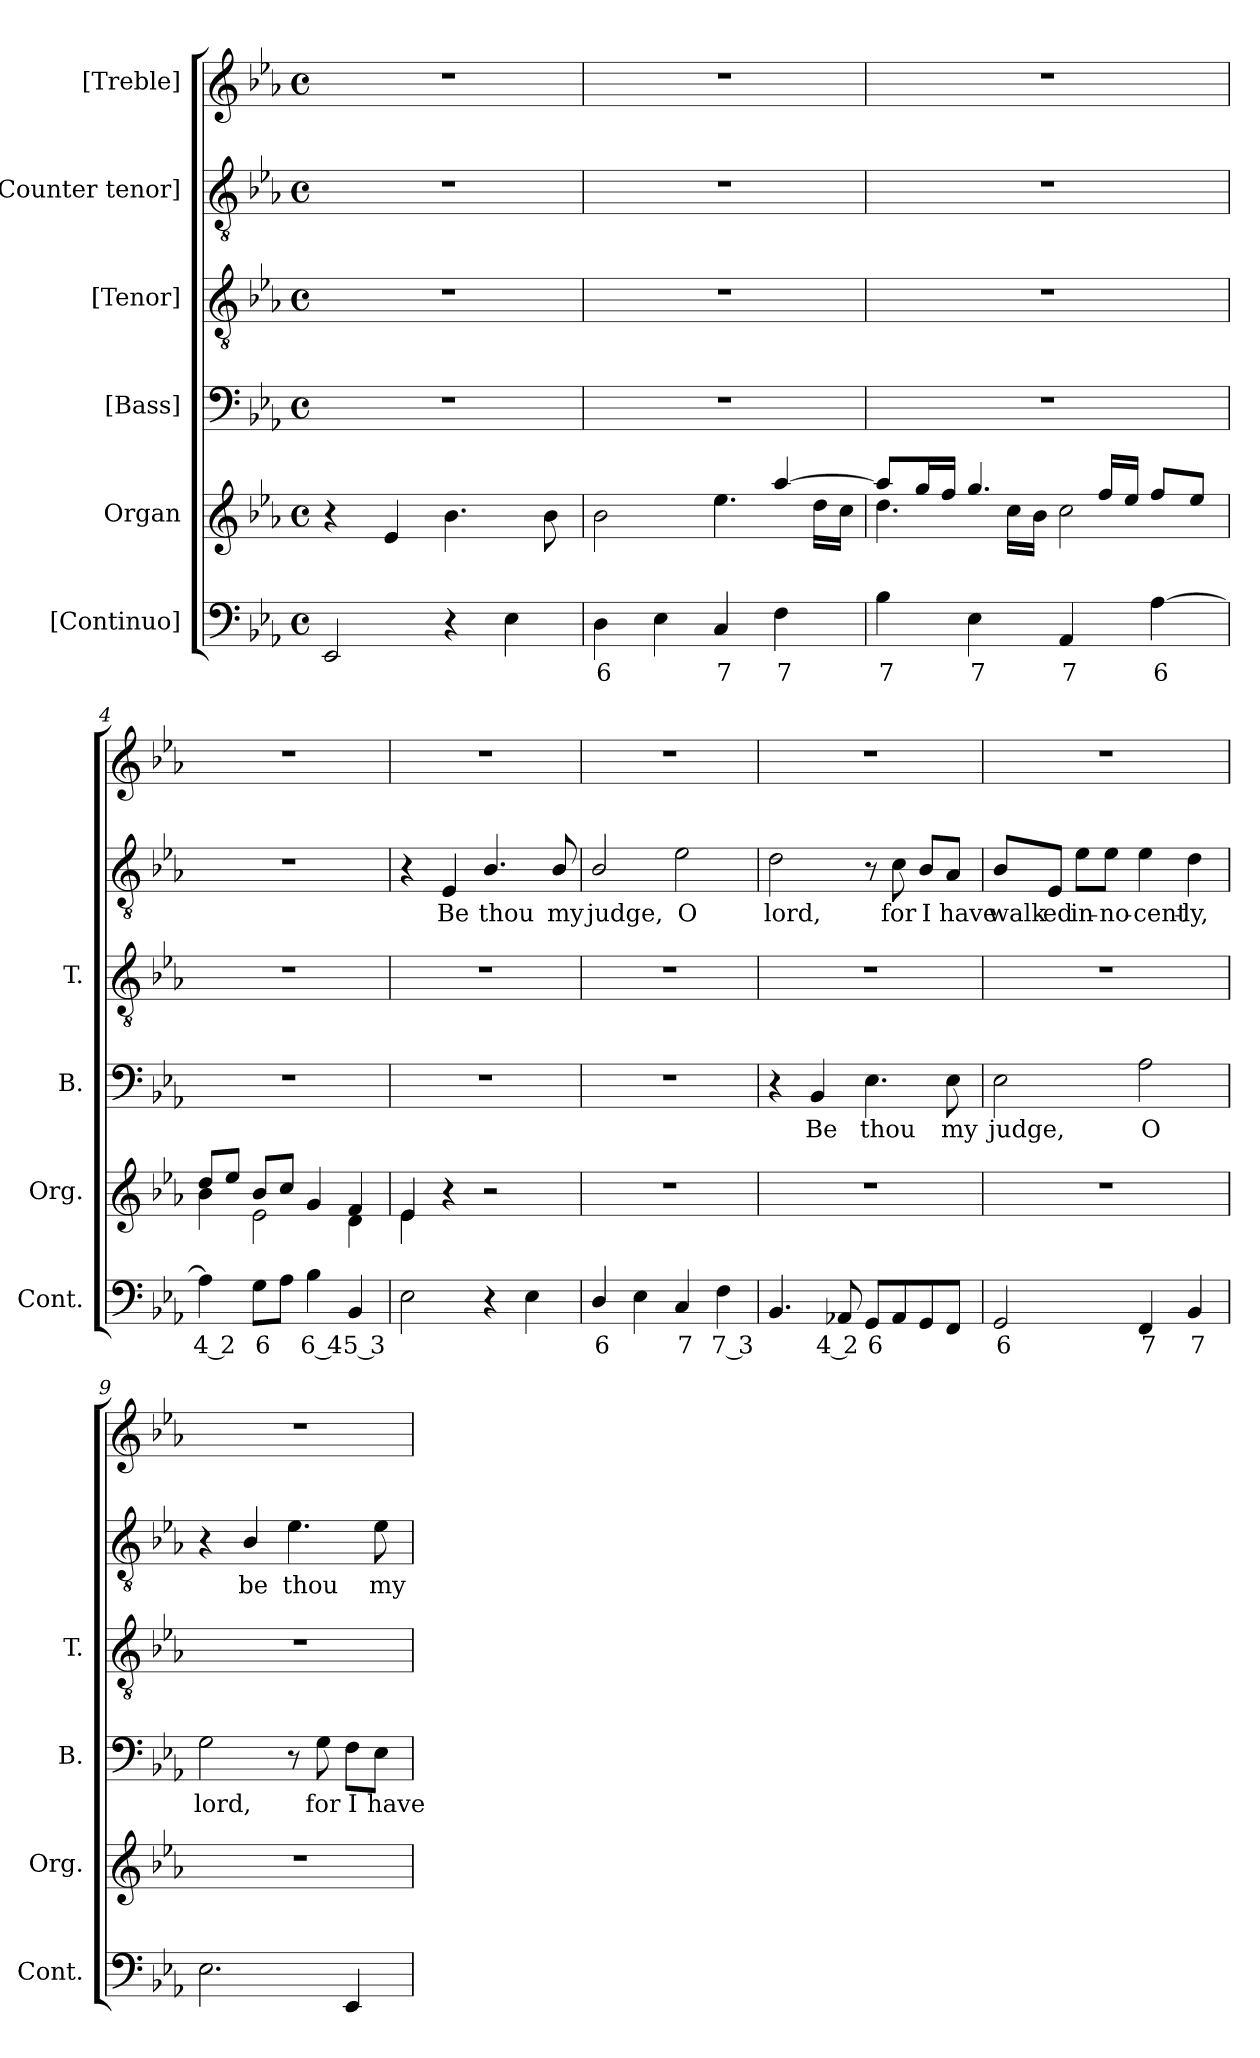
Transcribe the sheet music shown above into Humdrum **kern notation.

**kern	**text	**kern	**kern	**text	**kern	**kern	**text	**kern
*part6	*part6	*part5	*part4	*part4	*part3	*part2	*part2	*part1
*staff6	*staff6	*staff5	*staff4	*staff4	*staff3	*staff2	*staff2	*staff1
*I"[Continuo]	*	*I"Organ	*I"[Bass]	*	*I"[Tenor]	*I"[Counter tenor]	*	*I"[Treble]
*I'Cont.	*	*I'Org.	*I'B.	*	*I'T.	*	*	*
!!LO:PB:g=z
*clefF4	*	*clefG2	*clefF4	*	*clefGv2	*clefGv2	*	*clefG2
*	*	*	*	*	*ITrd7c12	*ITrd7c12	*	*
*k[b-e-a-]	*	*k[b-e-a-]	*k[b-e-a-]	*	*k[b-e-a-]	*k[b-e-a-]	*	*k[b-e-a-]
*E-:	*	*E-:	*E-:	*	*E-:	*E-:	*	*E-:
*M4/4	*	*M4/4	*M4/4	*	*M4/4	*M4/4	*	*M4/4
*met(c)	*	*met(c)	*met(c)	*	*met(c)	*met(c)	*	*met(c)
=1	=1	=1	=1	=1	=1	=1	=1	=1
2EE-i/	.	4r	1r	.	1r	1r	.	1r
.	.	4e-i/	.	.	.	.	.	.
4r	.	4.b-i\	.	.	.	.	.	.
4E-i\	.	.	.	.	.	.	.	.
.	.	8b-i\	.	.	.	.	.	.
=2	=2	=2	=2	=2	=2	=2	=2	=2
!	!LO:LY:b:color=#000000	!	!	!	!	!	!	!
*	*	*^	*	*	*	*	*	*
4Di\	6	2ryy	2b-i\	1r	.	1r	1r	.	1r
4E-i\	.	.	.	.	.	.	.	.	.
!	!LO:LY:b:color=#000000	!	!	!	!	!	!	!	!
4Ci/	7	4ryy	4.ee-i\	.	.	.	.	.	.
!	!LO:LY:b:color=#000000	!	!	!	!	!	!	!	!
4Fi\	7	[4aa-i/	.	.	.	.	.	.	.
.	.	.	16ddi\LL	.	.	.	.	.	.
.	.	.	16cci\JJ	.	.	.	.	.	.
=3	=3	=3	=3	=3	=3	=3	=3	=3	=3
!	!LO:LY:b:color=#000000	!	!	!	!	!	!	!	!
4B-i\	7	8aa-i/L]	4.ddi\	1r	.	1r	1r	.	1r
.	.	16ggi/L	.	.	.	.	.	.	.
.	.	16ffi/JJ	.	.	.	.	.	.	.
!	!LO:LY:b:color=#000000	!	!	!	!	!	!	!	!
4E-i\	7	4.ggi/	.	.	.	.	.	.	.
.	.	.	16cci\LL	.	.	.	.	.	.
.	.	.	16b-i\JJ	.	.	.	.	.	.
!	!LO:LY:b:color=#000000	!	!	!	!	!	!	!	!
4AA-i/	7	.	2cci\	.	.	.	.	.	.
.	.	16ffi/LL	.	.	.	.	.	.	.
.	.	16ee-i/JJ	.	.	.	.	.	.	.
!	!LO:LY:b:color=#000000	!	!	!	!	!	!	!	!
[4A-i\	6	8ffi/L	.	.	.	.	.	.	.
.	.	8ee-i/J	.	.	.	.	.	.	.
=4	=4	=4	=4	=4	=4	=4	=4	=4	=4
!	!LO:LY:b:color=#000000	!	!	!	!	!	!	!	!
4A-i\]	4 2	8ddi/L	4b-i\	1r	.	1r	1r	.	1r
.	.	8ee-i/J	.	.	.	.	.	.	.
!	!LO:LY:b:color=#000000	!	!	!	!	!	!	!	!
8Gi\L	6	8b-i/L	2e-i\	.	.	.	.	.	.
8A-i\J	.	8cci/J	.	.	.	.	.	.	.
!	!LO:LY:b:color=#000000	!	!	!	!	!	!	!	!
4B-i\	6 4	4gi/	.	.	.	.	.	.	.
!	!LO:LY:b:color=#000000	!	!	!	!	!	!	!	!
4BB-i/	5 3	4fi/	4di\	.	.	.	.	.	.
!!LO:LB:g=z
=5	=5	=5	=5	=5	=5	=5	=5	=5	=5
2E-i\	.	4e-i/	4e-i\	1r	.	1r	4r	.	1r
!	!	!	!	!	!	!	!	!LO:LY:b:color=#000000	!
.	.	4r	4ryy	.	.	.	4EE-i/	Be	.
!	!	!	!	!	!	!	!	!LO:LY:b:color=#000000	!
4r	.	2r	2ryy	.	.	.	4.BB-i/	thou	.
4E-i\	.	.	.	.	.	.	.	.	.
!	!	!	!	!	!	!	!	!LO:LY:b:color=#000000	!
.	.	.	.	.	.	.	8BB-i/	my	.
*	*	*v	*v	*	*	*	*	*	*
=6	=6	=6	=6	=6	=6	=6	=6	=6
!	!LO:LY:b:color=#000000	!	!	!	!	!	!	!
!	!	!	!	!	!	!	!LO:LY:b:color=#000000	!
4Di/	6	1r	1r	.	1r	2BB-i/	judge,	1r
4E-i\	.	.	.	.	.	.	.	.
!	!LO:LY:b:color=#000000	!	!	!	!	!	!	!
!	!	!	!	!	!	!	!LO:LY:b:color=#000000	!
4Ci/	7	.	.	.	.	2E-i\	O	.
!	!LO:LY:b:color=#000000	!	!	!	!	!	!	!
4Fi\	7 3	.	.	.	.	.	.	.
=7	=7	=7	=7	=7	=7	=7	=7	=7
!	!	!	!	!	!	!	!LO:LY:b:color=#000000	!
4.BB-i/	.	1r	4r	.	1r	2Di\	lord,	1r
!	!	!	!	!LO:LY:b:color=#000000	!	!	!	!
.	.	.	4BB-i/	Be	.	.	.	.
!	!LO:LY:b:color=#000000	!	!	!	!	!	!	!
8AA-Xi/	4 2	.	.	.	.	.	.	.
!	!LO:LY:b:color=#000000	!	!	!	!	!	!	!
!	!	!	!	!LO:LY:b:color=#000000	!	!	!	!
8GGi/L	6	.	4.E-i\	thou	.	8r	.	.
!	!	!	!	!	!	!	!LO:LY:b:color=#000000	!
8AA-i/	.	.	.	.	.	8Ci\	for	.
!	!	!	!	!	!	!	!LO:LY:b:color=#000000	!
8GGi/	.	.	.	.	.	8BB-i/L	I	.
!	!	!	!	!LO:LY:b:color=#000000	!	!	!	!
!	!	!	!	!	!	!	!LO:LY:b:color=#000000	!
8FFi/J	.	.	8E-i\	my	.	8AA-i/J	have	.
=8	=8	=8	=8	=8	=8	=8	=8	=8
!	!LO:LY:b:color=#000000	!	!	!	!	!	!	!
!	!	!	!	!LO:LY:b:color=#000000	!	!	!	!
!	!	!	!	!	!	!	!LO:LY:b:color=#000000	!
2GGi/	6	1r	2E-i\	judge,	1r	8BB-i/L	walk-	1r
!	!	!	!	!	!	!	!LO:LY:b:color=#000000	!
.	.	.	.	.	.	8EE-i/J	-ed	.
!	!	!	!	!	!	!	!LO:LY:b:color=#000000	!
.	.	.	.	.	.	8E-i\L	in-	.
!	!	!	!	!	!	!	!LO:LY:b:color=#000000	!
.	.	.	.	.	.	8E-i\J	-no-	.
!	!LO:LY:b:color=#000000	!	!	!	!	!	!	!
!	!	!	!	!LO:LY:b:color=#000000	!	!	!	!
!	!	!	!	!	!	!	!LO:LY:b:color=#000000	!
4FFi/	7	.	2A-i\	O	.	4E-i\	-cent-	.
!	!LO:LY:b:color=#000000	!	!	!	!	!	!	!
!	!	!	!	!	!	!	!LO:LY:b:color=#000000	!
4BB-i/	7	.	.	.	.	4Di\	-ly,	.
=9	=9	=9	=9	=9	=9	=9	=9	=9
!	!	!	!	!LO:LY:b:color=#000000	!	!	!	!
2.E-i\	.	1r	2Gi\	lord,	1r	4r	.	1r
!	!	!	!	!	!	!	!LO:LY:b:color=#000000	!
.	.	.	.	.	.	4BB-i/	be	.
!	!	!	!	!	!	!	!LO:LY:b:color=#000000	!
.	.	.	8r	.	.	4.E-i\	thou	.
!	!	!	!	!LO:LY:b:color=#000000	!	!	!	!
.	.	.	8Gi\	for	.	.	.	.
!	!	!	!	!LO:LY:b:color=#000000	!	!	!	!
4EE-i/	.	.	8Fi\L	I	.	.	.	.
!	!	!	!	!LO:LY:b:color=#000000	!	!	!	!
!	!	!	!	!	!	!	!LO:LY:b:color=#000000	!
.	.	.	8E-i\J	have	.	8E-i\	my	.
=	=	=	=	=	=	=	=	=
*-	*-	*-	*-	*-	*-	*-	*-	*-
